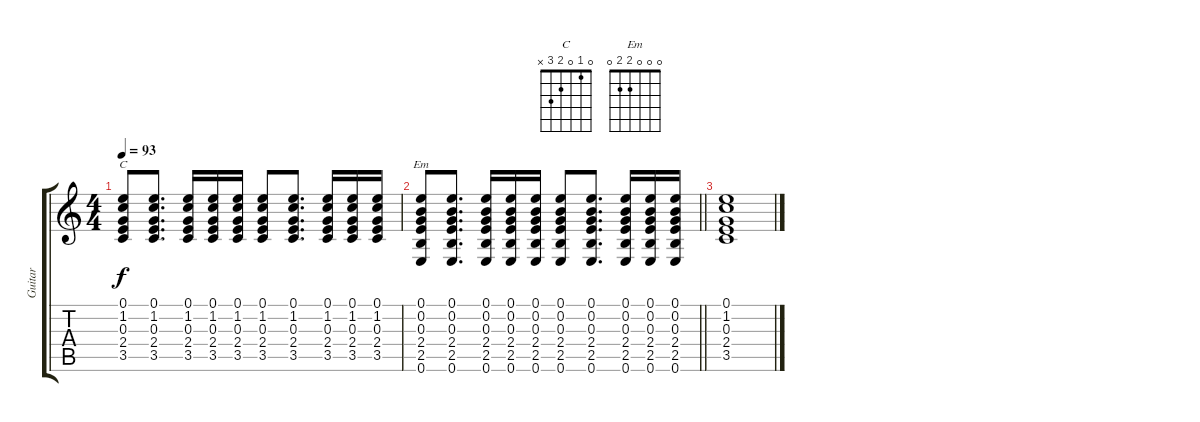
\track ("Guitar" "Guitar") {instrument acousticguitarsteel}
\staff {score tabs}
\tuning (E4 B3 G3 D3 A2 E2) {hide}
\chord ("C" 0 1 0 2 3 x)
\chord ("Em" 0 0 0 2 2 0)
\ts (4 4)
\tempo 93
\clef g2
\ks c
(0.1 1.2 0.3 2.4 3.5).8{ch "C" dy f} (0.1 1.2 0.3 2.4 3.5).8{d} (0.1 1.2 0.3 2.4 3.5).16 (0.1 1.2 0.3 2.4 3.5).16 (0.1 1.2 0.3 2.4 3.5).16 (0.1 1.2 0.3 2.4 3.5).8 (0.1 1.2 0.3 2.4 3.5).8{d} (0.1 1.2 0.3 2.4 3.5).16 (0.1 1.2 0.3 2.4 3.5).16 (0.1 1.2 0.3 2.4 3.5).16 |
\barLineRight lightlight
(0.1 0.2 0.3 2.4 2.5 0.6).8{ch "Em"} (0.1 0.2 0.3 2.4 2.5 0.6).8{d} (0.1 0.2 0.3 2.4 2.5 0.6).16 (0.1 0.2 0.3 2.4 2.5 0.6).16 (0.1 0.2 0.3 2.4 2.5 0.6).16 (0.1 0.2 0.3 2.4 2.5 0.6).8 (0.1 0.2 0.3 2.4 2.5 0.6).8{d} (0.1 0.2 0.3 2.4 2.5 0.6).16 (0.1 0.2 0.3 2.4 2.5 0.6).16 (0.1 0.2 0.3 2.4 2.5 0.6).16 |
(0.1 1.2 0.3 2.4 3.5).1
